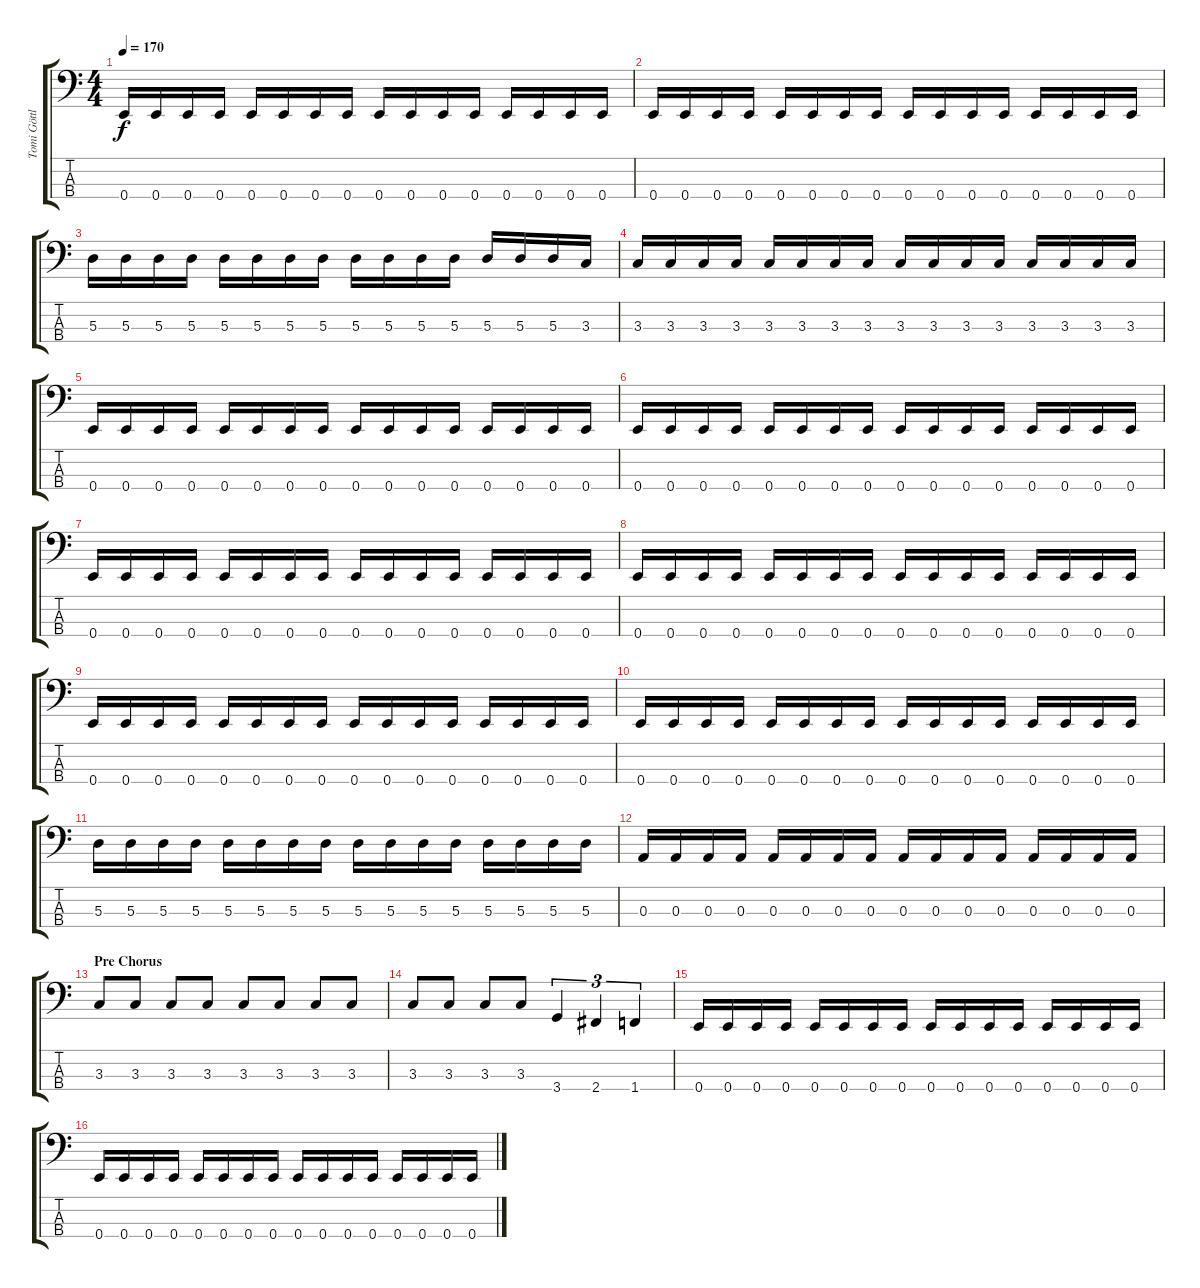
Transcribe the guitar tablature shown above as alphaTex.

\track ("Tomi Göttlich" "Tomi Göttl") {instrument electricbassfinger}
\staff {score tabs}
\tuning (G2 D2 A1 E1) {hide}
\ts (4 4)
\tempo 170
\clef f4
\ks c
0.4.16{dy f} 0.4.16 0.4.16 0.4.16 0.4.16 0.4.16 0.4.16 0.4.16 0.4.16 0.4.16 0.4.16 0.4.16 0.4.16 0.4.16 0.4.16 0.4.16 |
0.4.16 0.4.16 0.4.16 0.4.16 0.4.16 0.4.16 0.4.16 0.4.16 0.4.16 0.4.16 0.4.16 0.4.16 0.4.16 0.4.16 0.4.16 0.4.16 |
5.3.16 5.3.16 5.3.16 5.3.16 5.3.16 5.3.16 5.3.16 5.3.16 5.3.16 5.3.16 5.3.16 5.3.16 5.3.16 5.3.16 5.3.16 3.3.16 |
3.3.16 3.3.16 3.3.16 3.3.16 3.3.16 3.3.16 3.3.16 3.3.16 3.3.16 3.3.16 3.3.16 3.3.16 3.3.16 3.3.16 3.3.16 3.3.16 |
0.4.16 0.4.16 0.4.16 0.4.16 0.4.16 0.4.16 0.4.16 0.4.16 0.4.16 0.4.16 0.4.16 0.4.16 0.4.16 0.4.16 0.4.16 0.4.16 |
0.4.16 0.4.16 0.4.16 0.4.16 0.4.16 0.4.16 0.4.16 0.4.16 0.4.16 0.4.16 0.4.16 0.4.16 0.4.16 0.4.16 0.4.16 0.4.16 |
0.4.16 0.4.16 0.4.16 0.4.16 0.4.16 0.4.16 0.4.16 0.4.16 0.4.16 0.4.16 0.4.16 0.4.16 0.4.16 0.4.16 0.4.16 0.4.16 |
0.4.16 0.4.16 0.4.16 0.4.16 0.4.16 0.4.16 0.4.16 0.4.16 0.4.16 0.4.16 0.4.16 0.4.16 0.4.16 0.4.16 0.4.16 0.4.16 |
0.4.16 0.4.16 0.4.16 0.4.16 0.4.16 0.4.16 0.4.16 0.4.16 0.4.16 0.4.16 0.4.16 0.4.16 0.4.16 0.4.16 0.4.16 0.4.16 |
0.4.16 0.4.16 0.4.16 0.4.16 0.4.16 0.4.16 0.4.16 0.4.16 0.4.16 0.4.16 0.4.16 0.4.16 0.4.16 0.4.16 0.4.16 0.4.16 |
5.3.16 5.3.16 5.3.16 5.3.16 5.3.16 5.3.16 5.3.16 5.3.16 5.3.16 5.3.16 5.3.16 5.3.16 5.3.16 5.3.16 5.3.16 5.3.16 |
0.3.16 0.3.16 0.3.16 0.3.16 0.3.16 0.3.16 0.3.16 0.3.16 0.3.16 0.3.16 0.3.16 0.3.16 0.3.16 0.3.16 0.3.16 0.3.16 |
\section ("" "Pre Chorus")
3.3.8 3.3.8 3.3.8 3.3.8 3.3.8 3.3.8 3.3.8 3.3.8 |
3.3.8 3.3.8 3.3.8 3.3.8 3.4.4{tu (3 2)} 2.4.4{tu (3 2)} 1.4.4{tu (3 2)} |
0.4.16 0.4.16 0.4.16 0.4.16 0.4.16 0.4.16 0.4.16 0.4.16 0.4.16 0.4.16 0.4.16 0.4.16 0.4.16 0.4.16 0.4.16 0.4.16 |
0.4.16 0.4.16 0.4.16 0.4.16 0.4.16 0.4.16 0.4.16 0.4.16 0.4.16 0.4.16 0.4.16 0.4.16 0.4.16 0.4.16 0.4.16 0.4.16
